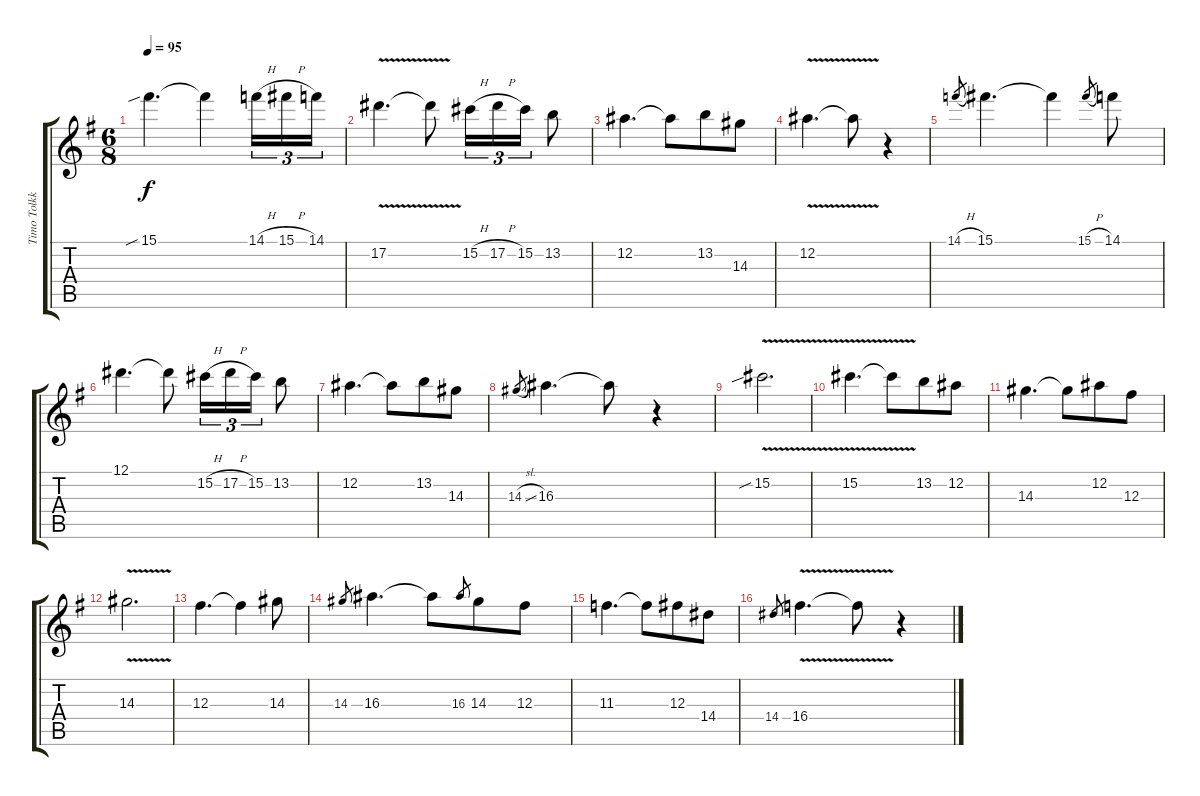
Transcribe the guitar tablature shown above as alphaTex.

\track ("Timo Tolkki" "Timo Tolkk") {instrument distortionguitar}
\staff {score tabs}
\tuning (Eb4 Bb3 Gb3 Db3 Ab2 Eb2) {hide}
\ts (6 8)
\tempo 95
\clef g2
\ks g
15.1{sib}.4{d dy f} 15.1{t}.4 14.1{h}.16{tu (3 2)} 15.1{h}.16{tu (3 2)} 14.1.16{tu (3 2)} |
17.2{v}.4{d} 17.2{t}.8 15.2{h}.16{tu (3 2)} 17.2{h}.16{tu (3 2)} 15.2.16{tu (3 2)} 13.2.8 |
12.2.4{d} 12.2{t}.8 13.2.8 14.3.8 |
12.2{v}.4{d} 12.2{t}.8 r.4 |
14.1{h}.8{gr} 15.1.4{d} 15.1{t}.4 15.1{h}.8{gr} 14.1.8 |
12.1.4{d} 12.1{t}.8 15.2{h}.16{tu (3 2)} 17.2{h}.16{tu (3 2)} 15.2.16{tu (3 2)} 13.2.8 |
12.2.4{d} 12.2{t}.8 13.2.8 14.3.8 |
14.3{sl}.8{gr} 16.3.4{d} 16.3{t}.8 r.4 |
15.2{v sib}.2{d} |
15.2{v}.4{d} 15.2{t}.8 13.2.8 12.2.8 |
14.3.4{d} 14.3{t}.8 12.2.8 12.3.8 |
14.3{v}.2{d} |
12.3.4{d} 12.3{t}.4 14.3.8 |
14.3.8{gr} 16.3.4{d} 16.3{t}.8 16.3.8{gr} 14.3.8 12.3.8 |
11.3.4{d} 11.3{t}.8 12.3.8 14.4.8 |
14.4.8{gr} 16.4{v}.4{d} 16.4{t}.8 r.4
